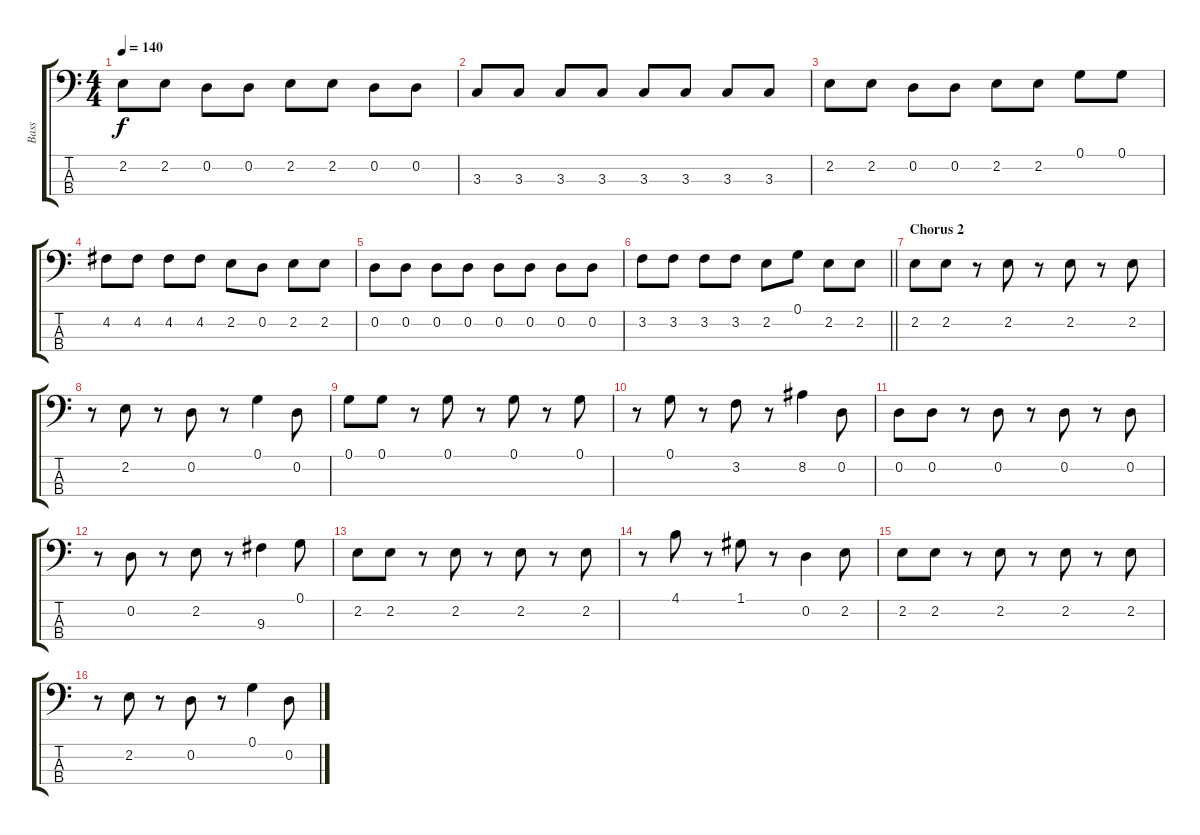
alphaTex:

\track ("Bass" "Bass") {instrument electricbassfinger}
\staff {score tabs}
\tuning (G2 D2 A1 E1) {hide}
\ts (4 4)
\tempo 140
\clef f4
\ks c
2.2.8{dy f} 2.2.8 0.2.8 0.2.8 2.2.8 2.2.8 0.2.8 0.2.8 |
3.3.8 3.3.8 3.3.8 3.3.8 3.3.8 3.3.8 3.3.8 3.3.8 |
2.2.8 2.2.8 0.2.8 0.2.8 2.2.8 2.2.8 0.1.8 0.1.8 |
4.2.8 4.2.8 4.2.8 4.2.8 2.2.8 0.2.8 2.2.8 2.2.8 |
0.2.8 0.2.8 0.2.8 0.2.8 0.2.8 0.2.8 0.2.8 0.2.8 |
\barLineRight lightlight
3.2.8 3.2.8 3.2.8 3.2.8 2.2.8 0.1.8 2.2.8 2.2.8 |
\section ("" "Chorus 2")
2.2.8 2.2.8 r.8 2.2.8 r.8 2.2.8 r.8 2.2.8 |
r.8 2.2.8 r.8 0.2.8 r.8 0.1.4 0.2.8 |
0.1.8 0.1.8 r.8 0.1.8 r.8 0.1.8 r.8 0.1.8 |
r.8 0.1.8 r.8 3.2.8 r.8 8.2.4 0.2.8 |
0.2.8 0.2.8 r.8 0.2.8 r.8 0.2.8 r.8 0.2.8 |
r.8 0.2.8 r.8 2.2.8 r.8 9.3.4 0.1.8 |
2.2.8 2.2.8 r.8 2.2.8 r.8 2.2.8 r.8 2.2.8 |
r.8 4.1.8 r.8 1.1.8 r.8 0.2.4 2.2.8 |
2.2.8 2.2.8 r.8 2.2.8 r.8 2.2.8 r.8 2.2.8 |
r.8 2.2.8 r.8 0.2.8 r.8 0.1.4 0.2.8
